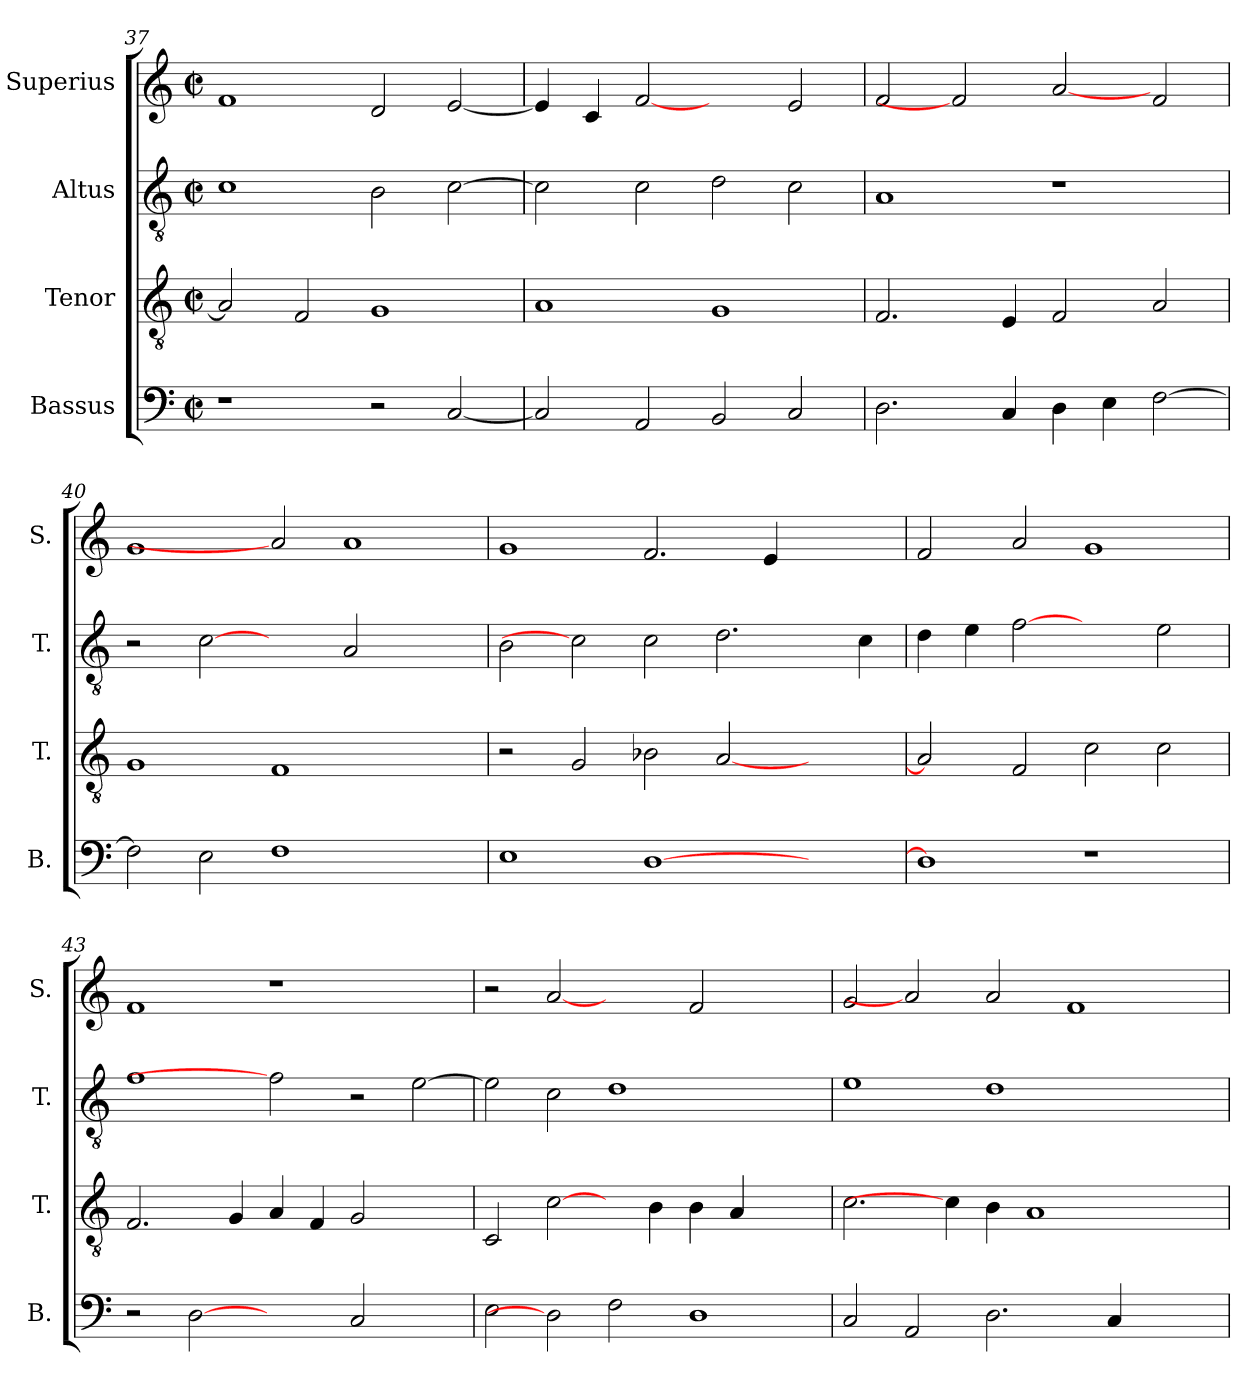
**kern	**kern	**kern	**kern
*part4	*part3	*part2	*part1
*staff4	*staff3	*staff2	*staff1
*I"Bassus	*I"Tenor	*I"Altus	*I"Superius
*I'B.	*I'T.	*I'T.	*I'S.
!!LO:LB:g=z
*clefF4	*clefGv2	*clefGv2	*clefG2
*	*ITrd7c12	*ITrd7c12	*
*k[]	*k[]	*k[]	*k[]
*C:	*C:	*C:	*C:
*M2/2	*M2/2	*M2/2	*M2/2
*met(c|)	*met(c|)	*met(c|)	*met(c|)
=37	=37	=37	=37
1r	2AAi/]	1Ci	1fi
.	2FFi/	.	.
2r	1GGi	2BBi\	2di/
[<2Ci/	.	[>2Ci\	[<2ei/
=38	=38	=38	=38
2Ci/]	1AAi	2Ci\]	4ei/]
.	.	.	4ci/
2AAi/	.	2Ci\	[2fi
2BBi/	1GGi	2Di\	2ryy
2Ci/	.	2Ci\	2ei/
=39	=39	=39	=39
2.Di\	2.FFi/	1AAi	2fi/
.	.	.	2fi]
4Ci/	4EEi/	.	.
4Di\	2FFi/	1r	[2ai
4Ei\	.	.	.
[>2Fi\	2AAi/	.	2fi/
=40	=40	=40	=40
2Fi\]	1GGi	2r	1gi
2Ei\	.	[2Ci	.
1Fi	1FFi	2ryy	2ai]
.	.	2AAi/	1ai
2ryy	2ryy	2ryy	.
=41	=41	=41	=41
1Ei	2r	2BBi\	1gi
.	2GGi/	2Ci]	.
[>1Di	2BB-Xi\	2Ci\	2.fi/
.	[<2AAi/	2.Di\	.
.	.	.	4ei/
2ryy	2ryy	.	2ryy
.	.	4Ci\	.
=42	=42	=42	=42
1Di]	2AAi/]	4Di\	2fi/
.	.	4Ei\	.
.	2FFi/	[2Fi	2ai/
1r	2Ci\	2ryy	1gi
.	2Ci\	2Ei\	.
=43	=43	=43	=43
2r	2.FFi/	1Fi	1fi
[2Di	.	.	.
.	4GGi/	.	.
2ryy	4AAi/	2Fi]	1r
.	4FFi/	.	.
2Ci/	2GGi/	2r	.
2ryy	2ryy	[>2Ei\	2ryy
=44	=44	=44	=44
2Ei\	2CCi/	2Ei\]	2r
2Di]	[2Ci\	2Ci\	[2ai
2Fi\	4ryy	1Di	2ryy
.	4BBi\	.	.
1Di	4BBi\	.	2fi/
.	4AAi/	.	.
.	2ryy	2ryy	2ryy
=45	=45	=45	=45
2Ci/	2.Ci\	1Ei	2gi/
2AAi/	.	.	2ai]
.	4Ci\]	.	.
2.Di\	4BBi\	1Di	2ai/
.	1AAi	.	.
.	.	.	1fi
4Ci/	.	.	.
2ryy	.	2ryy	.
.	4ryy	.	.
=	=	=	=
*-	*-	*-	*-
